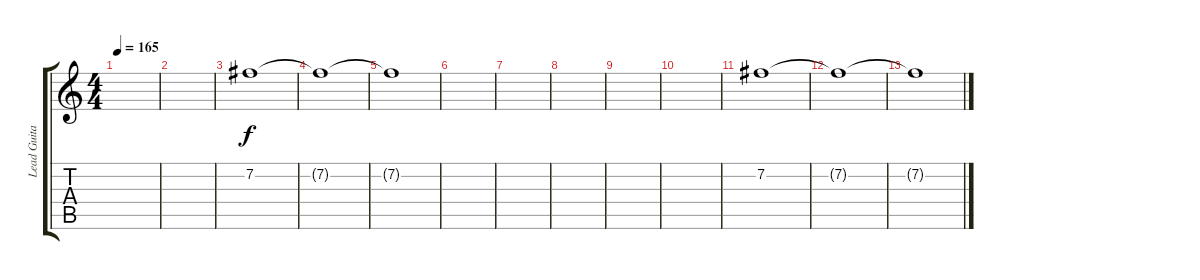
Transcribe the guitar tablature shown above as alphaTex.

\track ("Lead Guitar I" "Lead Guita") {instrument distortionguitar}
\staff {score tabs}
\tuning (E4 B3 G3 D3 A2 E2) {hide}
\ts (4 4)
\tempo 165
\clef g2
\ks c
|
|
7.2.1 |
7.2{t}.1 |
7.2{t}.1 |
|
|
|
|
|
7.2.1 |
7.2{t}.1 |
7.2{t}.1
